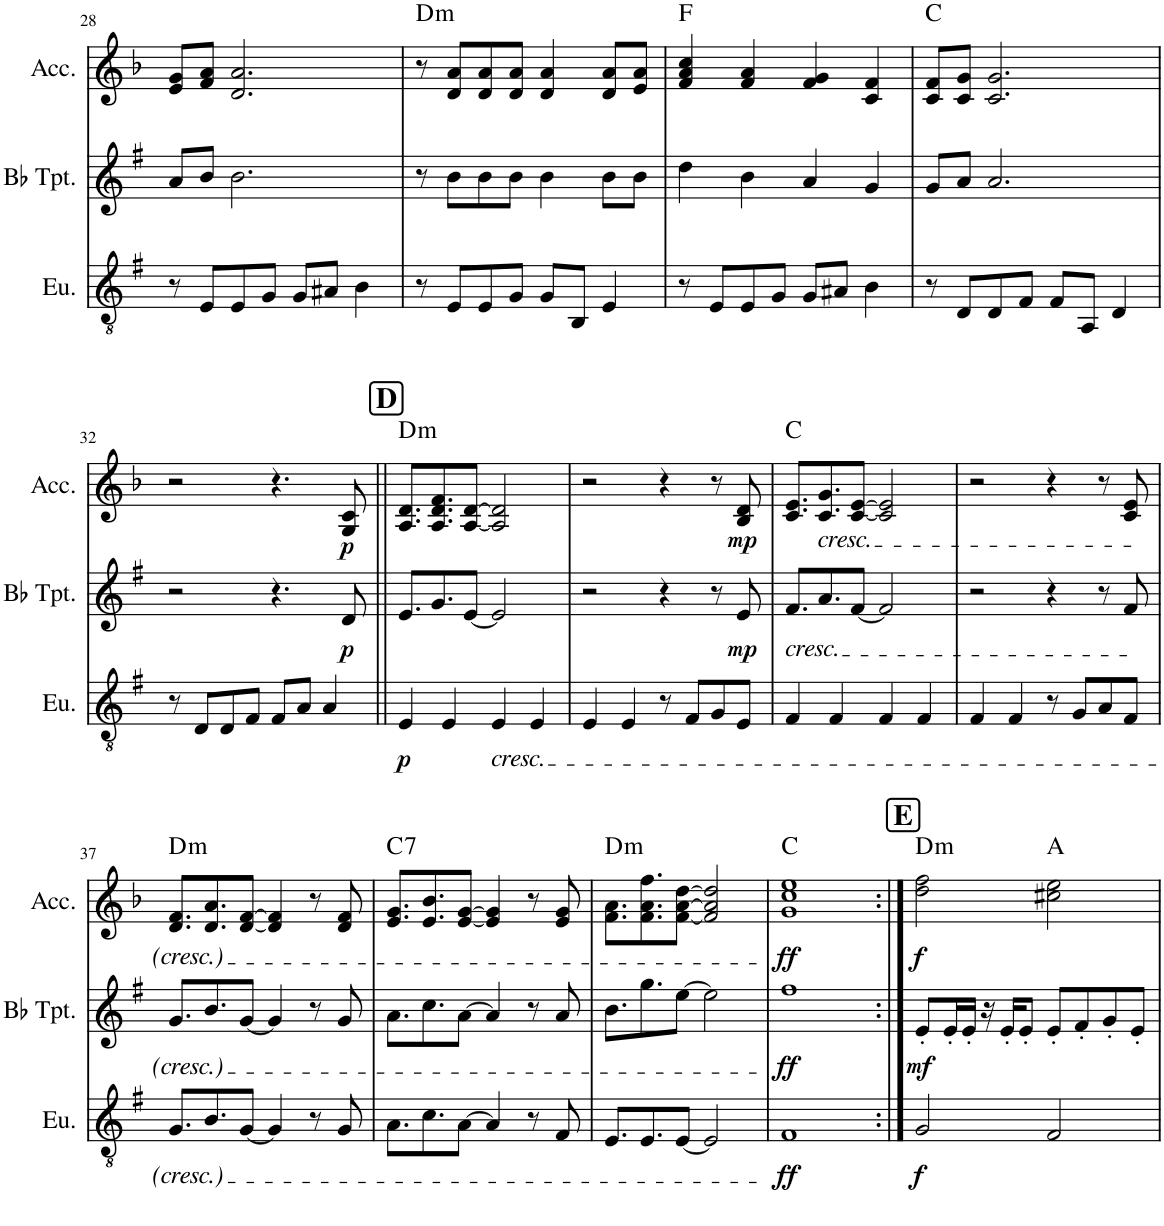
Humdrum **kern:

**kern	**dynam	**kern	**dynam	**kern	**dynam	**harte
*part3	*part3	*part2	*part2	*part1	*part1	*part1
*staff3	*staff3	*staff2	*staff2	*staff1	*staff1	*
*I"Euphonium	*	*I"Bb Trumpet	*	*I"Accordion	*	*
*I'Eu.	*	*I'Bb Tpt.	*	*I'Acc.	*	*
!!LO:PB:g=z
*clefGv2	*	*clefG2	*	*clefG2	*	*
*Trd1c2	*	*Trd1c2	*	*	*	*
*k[f#]	*	*k[f#]	*	*k[b-]	*	*
*M2/2	*	*M2/2	*	*M2/2	*	*
*met(c|)	*	*met(c|)	*	*met(c|)	*	*
=28	=28	=28	=28	=28	=28	=28
8r	.	8a/L	.	8e/ 8g/L	.	.
8E/L	.	8b/J	.	8f/ 8a/J	.	.
8E/	.	2.b\	.	2.d/ 2.a/	.	.
8G/J	.	.	.	.	.	.
8G/L	.	.	.	.	.	.
8A#X/J	.	.	.	.	.	.
4B\	.	.	.	.	.	.
=29	=29	=29	=29	=29	=29	=29
!	!	!	!	!	!	!LO:H:kt=m
8r	.	8r	.	8r	.	D:min
8E/L	.	8b\L	.	8d/ 8a/L	.	.
8E/	.	8b\	.	8d/ 8a/	.	.
8G/J	.	8b\J	.	8d/ 8a/J	.	.
8G/L	.	4b\	.	4d/ 4a/	.	.
8BB/J	.	.	.	.	.	.
4E/	.	8b\L	.	8d/ 8a/L	.	.
.	.	8b\J	.	8e/ 8a/J	.	.
=30	=30	=30	=30	=30	=30	=30
8r	.	4dd\	.	4f/ 4a/ 4cc/	.	F:maj
8E/L	.	.	.	.	.	.
8E/	.	4b\	.	4f/ 4a/	.	.
8G/J	.	.	.	.	.	.
8G/L	.	4a/	.	4f/ 4g/	.	.
8A#X/J	.	.	.	.	.	.
4B\	.	4g/	.	4c/ 4f/	.	.
=31	=31	=31	=31	=31	=31	=31
8r	.	8g/L	.	8c/ 8f/L	.	C:maj
8D/L	.	8a/J	.	8c/ 8g/J	.	.
8D/	.	2.a/	.	2.c/ 2.g/	.	.
8F#/J	.	.	.	.	.	.
8F#/L	.	.	.	.	.	.
8AA/J	.	.	.	.	.	.
4D/	.	.	.	.	.	.
!!LO:LB:g=z
=32	=32	=32	=32	=32	=32	=32
8r	.	2r	.	2r	.	.
8D/L	.	.	.	.	.	.
8D/	.	.	.	.	.	.
8F#/J	.	.	.	.	.	.
8F#/L	.	4.r	.	4.r	.	.
8A/J	.	.	.	.	.	.
4A/	.	.	.	.	.	.
!	!	!	!LO:DY:b	!	!LO:DY:b	!
.	.	8d/	p	8G/ 8c/	p	.
!!LO:REH:place=s1:a:B:cj:fs=14:t=D
=33||	=33||	=33||	=33||	=33||	=33||	=33||
!	!LO:DY:b	!	!	!	!	!LO:H:kt=m
4E/	p	8.e/L	.	8.A/ 8.d/L	.	D:min
.	.	8.g/	.	8.A/ 8.d/ 8.f/	.	.
4E/	.	.	.	.	.	.
.	.	[8e/J	.	[8A/ [8d/J	.	.
!LO:TX:b:i:t=cresc.	!	!	!	!	!	!
4E/	.	2e/]	.	2A/] 2d/]	.	.
4E/	.	.	.	.	.	.
=34	=34	=34	=34	=34	=34	=34
4E/	.	2r	.	2r	.	.
4E/	.	.	.	.	.	.
8r	.	4r	.	4r	.	.
8F#/L	.	.	.	.	.	.
8G/	.	8r	.	8r	.	.
!	!	!	!LO:DY:b	!	!LO:DY:b	!
8E/J	.	8e/	mp	8B-/ 8d/	mp	.
=35	=35	=35	=35	=35	=35	=35
!	!	!LO:TX:b:i:t=cresc.	!	!	!	!
4F#/	.	8.f#/L	.	8.c/ 8.e/L	.	C:maj
!	!	!	!	!LO:TX:b:i:t=cresc.	!	!
.	.	8.a/	.	8.c/ 8.g/	.	.
4F#/	.	.	.	.	.	.
.	.	[8f#/J	.	[8c/ [8e/J	.	.
4F#/	.	2f#/]	.	2c/] 2e/]	.	.
4F#/	.	.	.	.	.	.
=36	=36	=36	=36	=36	=36	=36
4F#/	.	2r	.	2r	.	.
4F#/	.	.	.	.	.	.
8r	.	4r	.	4r	.	.
8G/L	.	.	.	.	.	.
8A/	.	8r	.	8r	.	.
8F#/J	.	8f#/	.	8c/ 8e/	.	.
!!LO:LB:g=z
=37	=37	=37	=37	=37	=37	=37
!	!	!	!	!	!	!LO:H:kt=m
8.G/L	.	8.g/L	.	8.d/ 8.f/L	.	D:min
8.B/	.	8.b/	.	8.d/ 8.a/	.	.
[8G/J	.	[8g/J	.	[8d/ [8f/J	.	.
4G/]	.	4g/]	.	4d/] 4f/]	.	.
8r	.	8r	.	8r	.	.
8G/	.	8g/	.	8d/ 8f/	.	.
=38	=38	=38	=38	=38	=38	=38
!	!	!	!	!	!	!LO:H:kt=7
8.A\L	.	8.a\L	.	8.e/ 8.g/L	.	C:7
8.c\	.	8.cc\	.	8.e/ 8.b-/	.	.
[8A\J	.	[8a\J	.	[8e/ [8g/J	.	.
4A/]	.	4a/]	.	4e/] 4g/]	.	.
8r	.	8r	.	8r	.	.
8F#/	.	8a/	.	8e/ 8g/	.	.
=39	=39	=39	=39	=39	=39	=39
!	!	!	!	!	!	!LO:H:kt=m
8.E/L	.	8.b\L	.	8.f\ 8.a\L	.	D:min
8.E/	.	8.gg\	.	8.f\ 8.a\ 8.ff\	.	.
[8E/J	.	[8ee\J	.	[8f\ [8a\ [8dd\J	.	.
2E/]	.	2ee\]	.	2f/] 2a/] 2dd/]	.	.
=40	=40	=40	=40	=40	=40	=40
!	!LO:DY:b	!	!LO:DY:b	!	!LO:DY:b	!
1F#	ff	1ff#	ff	1g 1cc 1ee	ff	C:maj
!!LO:REH:place=s1:a:B:cj:fs=14:t=E
=41:|!	=41:|!	=41:|!	=41:|!	=41:|!	=41:|!	=41:|!
!	!LO:DY:b	!	!LO:DY:b	!	!LO:DY:b	!LO:H:kt=m
2G/	f	8e'/L	mf	2dd\ 2ff\	f	D:min
.	.	16e'/L	.	.	.	.
.	.	16e'/JJ	.	.	.	.
.	.	16r	.	.	.	.
.	.	16e'/KL	.	.	.	.
.	.	8e'/J	.	.	.	.
2F#/	.	8e'/L	.	2cc#X\ 2ee\	.	A:maj
.	.	8f#'/	.	.	.	.
.	.	8g'/	.	.	.	.
.	.	8e'/J	.	.	.	.
=	=	=	=	=	=	=
*-	*-	*-	*-	*-	*-	*-
